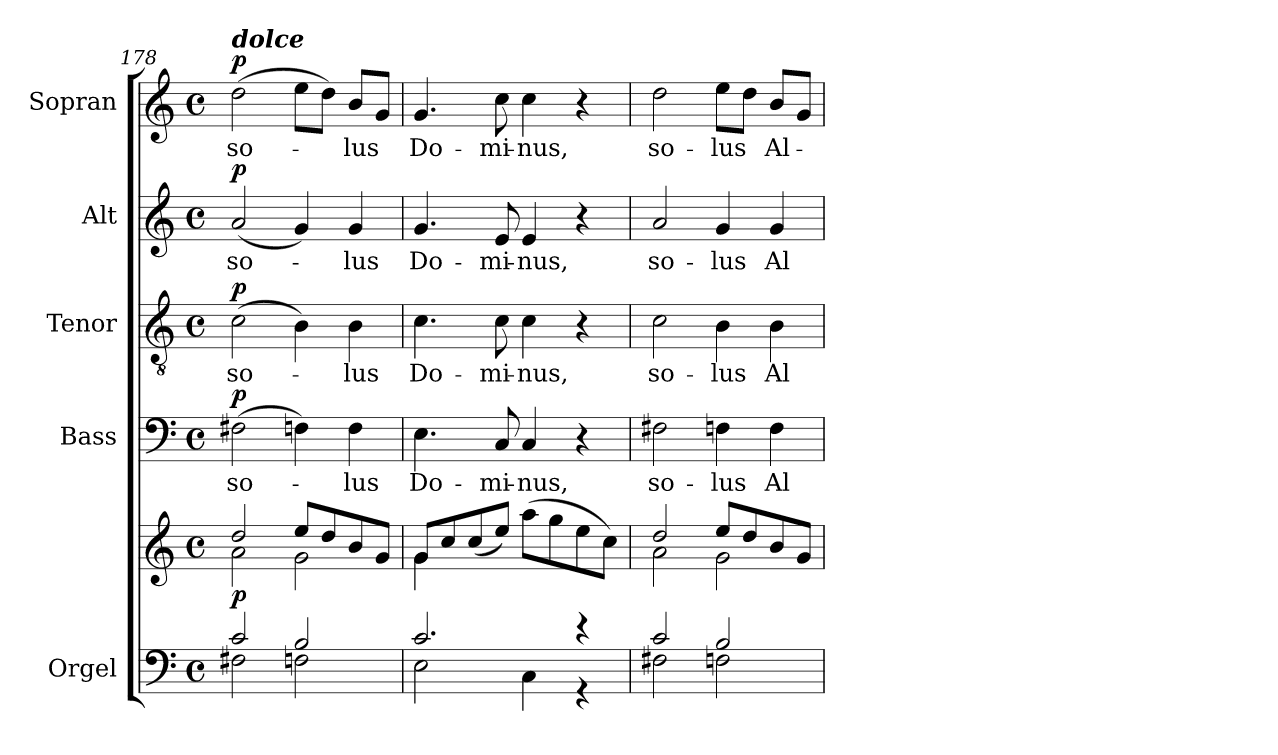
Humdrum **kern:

**kern	**kern	**dynam	**kern	**text	**dynam	**kern	**text	**dynam	**kern	**text	**dynam	**kern	**text	**dynam
*part5	*part5	*part5	*part4	*part4	*part4	*part3	*part3	*part3	*part2	*part2	*part2	*part1	*part1	*part1
*staff6	*staff5	*staff5/6	*staff4	*staff4	*staff4	*staff3	*staff3	*staff3	*staff2	*staff2	*staff2	*staff1	*staff1	*staff1
*I"Orgel	*	*	*I"Bass	*	*	*I"Tenor	*	*	*I"Alt	*	*	*I"Sopran	*	*
*I'Org.	*	*	*I'B.	*	*	*I'T.	*	*	*I'A.	*	*	*I'S.	*	*
*clefF4	*clefG2	*	*clefF4	*	*	*clefGv2	*	*	*clefG2	*	*	*clefG2	*	*
*k[]	*k[]	*	*k[]	*	*	*k[]	*	*	*k[]	*	*	*k[]	*	*
*C:	*C:	*	*C:	*	*	*C:	*	*	*C:	*	*	*C:	*	*
*M4/4	*M4/4	*	*M4/4	*	*	*M4/4	*	*	*M4/4	*	*	*M4/4	*	*
*met(c)	*met(c)	*	*met(c)	*	*	*met(c)	*	*	*met(c)	*	*	*met(c)	*	*
=178	=178	=178	=178	=178	=178	=178	=178	=178	=178	=178	=178	=178	=178	=178
*^	*^	*	*	*	*	*	*	*	*	*	*	*	*	*
!	!	!	!	!	!	!	!	!	!	!	!	!	!	!LO:TX:a:Bi:t=dolce	!	!
!	!	!	!	!LO:DY:b	!	!LO:LY:b	!LO:DY:a	!	!LO:LY:b	!LO:DY:a	!	!LO:LY:b	!LO:DY:a	!	!LO:LY:b	!LO:DY:a
2c/	2F#X\	2dd/	2a\	p	(>2F#X\	so-	p	(>2c\	so-	p	(<2a/	so-	p	(>2dd\	so-	p
2B/	2Fn\	8ee/L	2g\	.	4Fn\)	.	.	4B\)	.	.	4g/)	.	.	8ee\L	.	.
.	.	8dd/	.	.	.	.	.	.	.	.	.	.	.	8dd\J)	.	.
!	!	!	!	!	!	!LO:LY:b	!	!	!LO:LY:b	!	!	!LO:LY:b	!	!	!LO:LY:b	!
.	.	8b/	.	.	4F\	-lus	.	4B\	-lus	.	4g/	-lus	.	8b/L	-lus	.
.	.	8g/J	.	.	.	.	.	.	.	.	.	.	.	8g/J	.	.
=179	=179	=179	=179	=179	=179	=179	=179	=179	=179	=179	=179	=179	=179	=179	=179	=179
!	!	!	!	!	!	!LO:LY:b	!	!	!LO:LY:b	!	!	!LO:LY:b	!	!	!LO:LY:b	!
2.c/	2E\	8g/L	4g\	.	4.E\	Do-	.	4.c\	Do-	.	4.g/	Do-	.	4.g/	Do-	.
.	.	(8cc/	.	.	.	.	.	.	.	.	.	.	.	.	.	.
.	.	(<8cc/	4ryy	.	.	.	.	.	.	.	.	.	.	.	.	.
!	!	!	!	!	!	!LO:LY:b	!	!	!LO:LY:b	!	!	!LO:LY:b	!	!	!LO:LY:b	!
.	.	8ee/J)	.	.	8C/	-mi-	.	8c\	-mi-	.	8e/	-mi-	.	8cc\	-mi-	.
!	!	!	!	!	!	!LO:LY:b	!	!	!LO:LY:b	!	!	!LO:LY:b	!	!	!LO:LY:b	!
.	4C\	(>8aa\L	2ryy	.	4C/	-nus,	.	4c\	-nus,	.	4e/	-nus,	.	4cc\	-nus,	.
.	.	8gg\	.	.	.	.	.	.	.	.	.	.	.	.	.	.
4r	4r	8ee\	.	.	4r	.	.	4r	.	.	4r	.	.	4r	.	.
.	.	8cc\J)	.	.	.	.	.	.	.	.	.	.	.	.	.	.
=180	=180	=180	=180	=180	=180	=180	=180	=180	=180	=180	=180	=180	=180	=180	=180	=180
!	!	!	!	!	!	!LO:LY:b	!	!	!LO:LY:b	!	!	!LO:LY:b	!	!	!LO:LY:b	!
2c/	2F#X\	2dd/	2a\	.	2F#X\	so-	.	2c\	so-	.	2a/	so-	.	2dd\	so-	.
!	!	!	!	!	!	!LO:LY:b	!	!	!LO:LY:b	!	!	!LO:LY:b	!	!	!LO:LY:b	!
2B/	2Fn\	8ee/L	2g\	.	4Fn\	-lus	.	4B\	-lus	.	4g/	-lus	.	8ee\L	-lus	.
.	.	8dd/	.	.	.	.	.	.	.	.	.	.	.	8dd\J	.	.
!	!	!	!	!	!	!LO:LY:b	!	!	!LO:LY:b	!	!	!LO:LY:b	!	!	!LO:LY:b	!
.	.	8b/	.	.	4F\	Al-	.	4B\	Al-	.	4g/	Al-	.	8b/L	Al-	.
.	.	8g/J	.	.	.	.	.	.	.	.	.	.	.	8g/J	.	.
*v	*v	*	*	*	*	*	*	*	*	*	*	*	*	*	*	*
*	*v	*v	*	*	*	*	*	*	*	*	*	*	*	*	*
=	=	=	=	=	=	=	=	=	=	=	=	=	=	=
*-	*-	*-	*-	*-	*-	*-	*-	*-	*-	*-	*-	*-	*-	*-
